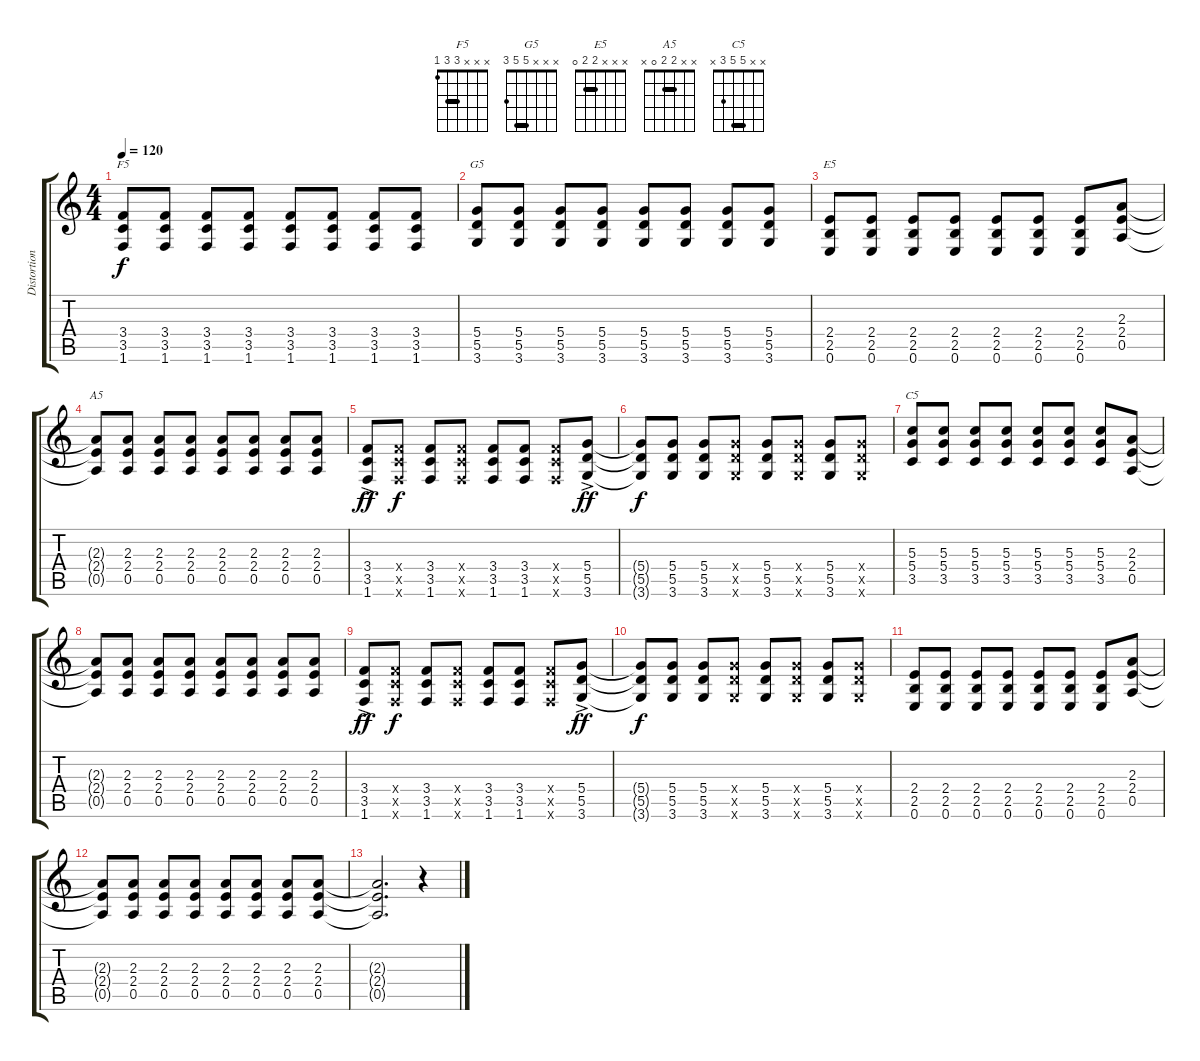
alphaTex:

\track ("Distortion Guitar" "Distortion") {instrument distortionguitar}
\staff {score tabs}
\tuning (E4 B3 G3 D3 A2 E2) {hide}
\chord ("F5" x x x 3 3 1) {barre 3}
\chord ("G5" x x x 5 5 3) {barre 5}
\chord ("E5" x x x 2 2 0) {barre 2}
\chord ("A5" x x 2 2 0 x) {barre 2}
\chord ("C5" x x 5 5 3 x) {barre 5}
\ts (4 4)
\tempo 120
\clef g2
\ks c
(3.4 3.5 1.6).8{ch "F5" dy f} (3.4 3.5 1.6).8 (3.4 3.5 1.6).8 (3.4 3.5 1.6).8 (3.4 3.5 1.6).8 (3.4 3.5 1.6).8 (3.4 3.5 1.6).8 (3.4 3.5 1.6).8 |
(5.4 5.5 3.6).8{ch "G5"} (5.4 5.5 3.6).8 (5.4 5.5 3.6).8 (5.4 5.5 3.6).8 (5.4 5.5 3.6).8 (5.4 5.5 3.6).8 (5.4 5.5 3.6).8 (5.4 5.5 3.6).8 |
(2.4 2.5 0.6).8{ch "E5"} (2.4 2.5 0.6).8 (2.4 2.5 0.6).8 (2.4 2.5 0.6).8 (2.4 2.5 0.6).8 (2.4 2.5 0.6).8 (2.4 2.5 0.6).8 (2.3 2.4 0.5).8 |
(2.3{t} 2.4{t} 0.5{t}).8{ch "A5"} (2.3 2.4 0.5).8 (2.3 2.4 0.5).8 (2.3 2.4 0.5).8 (2.3 2.4 0.5).8 (2.3 2.4 0.5).8 (2.3 2.4 0.5).8 (2.3 2.4 0.5).8 |
(3.4 3.5{ac} 1.6).8{dy ff} (3.4{x} 3.5{x} 1.6{x}).8{dy f} (3.4 3.5 1.6).8 (3.4{x} 3.5{x} 1.6{x}).8 (3.4 3.5 1.6).8 (3.4 3.5 1.6).8 (3.4{x} 3.5{x} 1.6{x}).8 (5.4 5.5{ac} 3.6).8{dy ff} |
(5.4{t} 5.5{t} 3.6{t}).8{dy f} (5.4 5.5 3.6).8 (5.4 5.5 3.6).8 (5.4{x} 5.5{x} 3.6{x}).8 (5.4 5.5 3.6).8 (5.4{x} 5.5{x} 3.6{x}).8 (5.4 5.5 3.6).8 (5.4{x} 5.5{x} 3.6{x}).8 |
(5.3 5.4 3.5).8{ch "C5"} (5.3 5.4 3.5).8 (5.3 5.4 3.5).8 (5.3 5.4 3.5).8 (5.3 5.4 3.5).8 (5.3 5.4 3.5).8 (5.3 5.4 3.5).8 (2.3 2.4 0.5).8 |
(2.3{t} 2.4{t} 0.5{t}).8 (2.3 2.4 0.5).8 (2.3 2.4 0.5).8 (2.3 2.4 0.5).8 (2.3 2.4 0.5).8 (2.3 2.4 0.5).8 (2.3 2.4 0.5).8 (2.3 2.4 0.5).8 |
(3.4{ac} 3.5 1.6).8{dy ff} (3.4{x} 3.5{x} 1.6{x}).8{dy f} (3.4 3.5 1.6).8 (3.4{x} 3.5{x} 1.6{x}).8 (3.4 3.5 1.6).8 (3.4 3.5 1.6).8 (3.4{x} 3.5{x} 1.6{x}).8 (5.4{ac} 5.5 3.6).8{dy ff} |
(5.4{t} 5.5{t} 3.6{t}).8{dy f} (5.4 5.5 3.6).8 (5.4 5.5 3.6).8 (5.4{x} 5.5{x} 3.6{x}).8 (5.4 5.5 3.6).8 (5.4{x} 5.5{x} 3.6{x}).8 (5.4 5.5 3.6).8 (5.4{x} 5.5{x} 3.6{x}).8 |
(2.4 2.5 0.6).8 (2.4 2.5 0.6).8 (2.4 2.5 0.6).8 (2.4 2.5 0.6).8 (2.4 2.5 0.6).8 (2.4 2.5 0.6).8 (2.4 2.5 0.6).8 (2.3 2.4 0.5).8 |
(2.3{t} 2.4{t} 0.5{t}).8 (2.3 2.4 0.5).8 (2.3 2.4 0.5).8 (2.3 2.4 0.5).8 (2.3 2.4 0.5).8 (2.3 2.4 0.5).8 (2.3 2.4 0.5).8 (2.3 2.4 0.5).8 |
(2.3{t} 2.4{t} 0.5{t}).2{d} r.4
